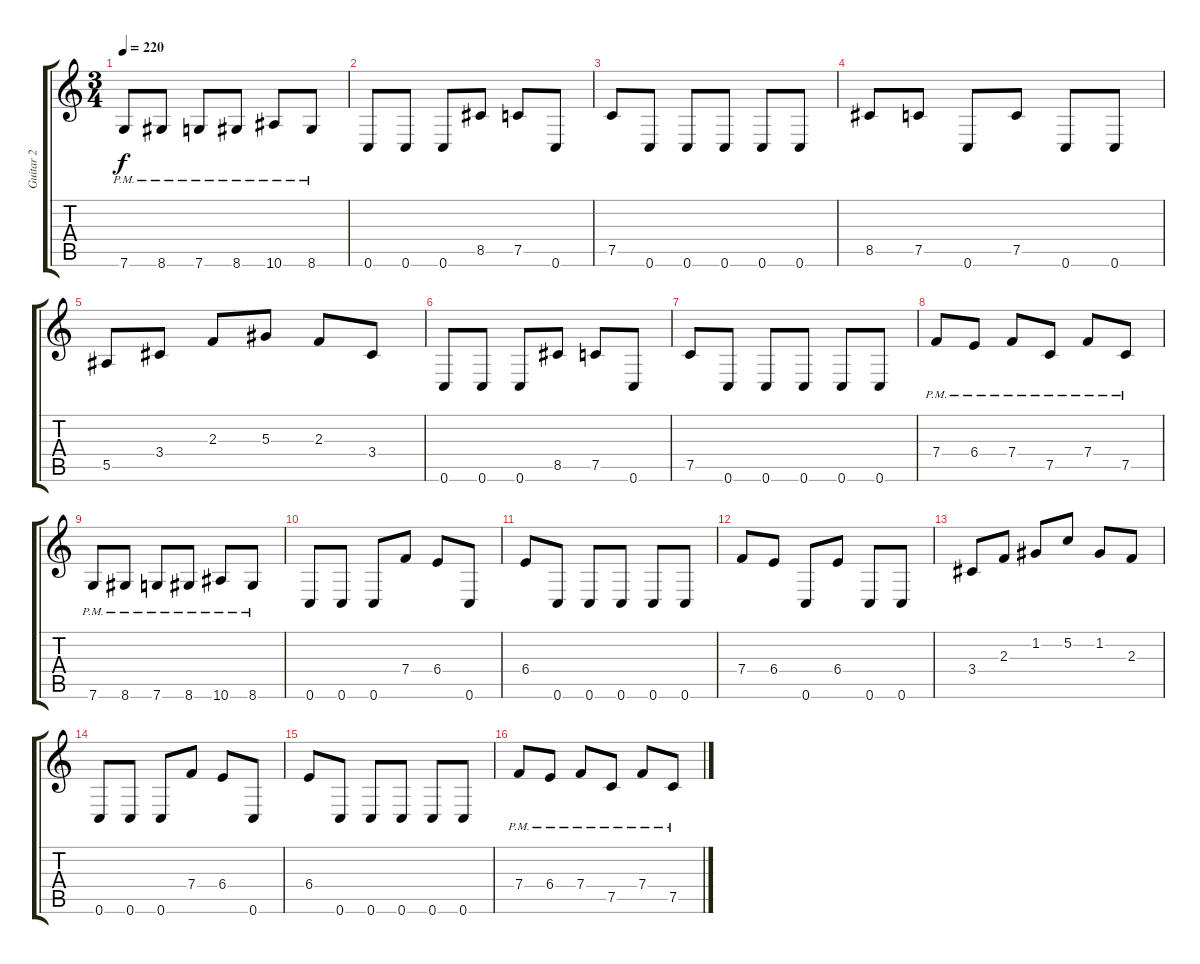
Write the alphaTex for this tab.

\track ("Guitar 2" "Guitar 2") {instrument distortionguitar}
\staff {score tabs}
\tuning (C4 G3 Eb3 Bb2 F2 C2) {hide}
\ts (3 4)
\tempo 220
\clef g2
\ks c
7.6{pm}.8{dy f} 8.6{pm}.8 7.6{pm}.8 8.6{pm}.8 10.6{pm}.8 8.6{pm}.8 |
0.6.8 0.6.8 0.6.8 8.5.8 7.5.8 0.6.8 |
7.5.8 0.6.8 0.6.8 0.6.8 0.6.8 0.6.8 |
8.5.8 7.5.8 0.6.8 7.5.8 0.6.8 0.6.8 |
5.5.8 3.4.8 2.3.8 5.3.8 2.3.8 3.4.8 |
0.6.8 0.6.8 0.6.8 8.5.8 7.5.8 0.6.8 |
7.5.8 0.6.8 0.6.8 0.6.8 0.6.8 0.6.8 |
7.4{pm}.8 6.4{pm}.8 7.4{pm}.8 7.5{pm}.8 7.4{pm}.8 7.5{pm}.8 |
7.6{pm}.8 8.6{pm}.8 7.6{pm}.8 8.6{pm}.8 10.6{pm}.8 8.6{pm}.8 |
0.6.8 0.6.8 0.6.8 7.4.8 6.4.8 0.6.8 |
6.4.8 0.6.8 0.6.8 0.6.8 0.6.8 0.6.8 |
7.4.8 6.4.8 0.6.8 6.4.8 0.6.8 0.6.8 |
3.4.8 2.3.8 1.2.8 5.2.8 1.2.8 2.3.8 |
0.6.8 0.6.8 0.6.8 7.4.8 6.4.8 0.6.8 |
6.4.8 0.6.8 0.6.8 0.6.8 0.6.8 0.6.8 |
7.4{pm}.8 6.4{pm}.8 7.4{pm}.8 7.5{pm}.8 7.4{pm}.8 7.5{pm}.8
